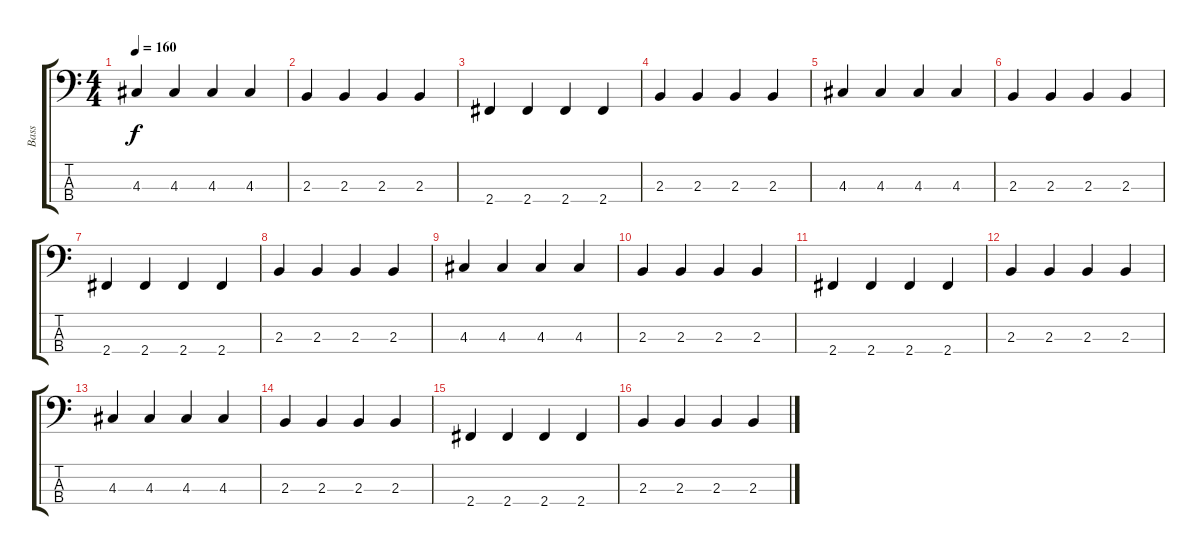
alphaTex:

\track ("Bass" "Bass") {instrument electricbassfinger}
\staff {score tabs}
\tuning (G2 D2 A1 E1) {hide}
\ts (4 4)
\tempo 160
\clef f4
\ks c
4.3.4{dy f} 4.3.4 4.3.4 4.3.4 |
2.3.4 2.3.4 2.3.4 2.3.4 |
2.4.4 2.4.4 2.4.4 2.4.4 |
2.3.4 2.3.4 2.3.4 2.3.4 |
4.3.4 4.3.4 4.3.4 4.3.4 |
2.3.4 2.3.4 2.3.4 2.3.4 |
2.4.4 2.4.4 2.4.4 2.4.4 |
2.3.4 2.3.4 2.3.4 2.3.4 |
4.3.4 4.3.4 4.3.4 4.3.4 |
2.3.4 2.3.4 2.3.4 2.3.4 |
2.4.4 2.4.4 2.4.4 2.4.4 |
2.3.4 2.3.4 2.3.4 2.3.4 |
4.3.4 4.3.4 4.3.4 4.3.4 |
2.3.4 2.3.4 2.3.4 2.3.4 |
2.4.4 2.4.4 2.4.4 2.4.4 |
2.3.4 2.3.4 2.3.4 2.3.4
